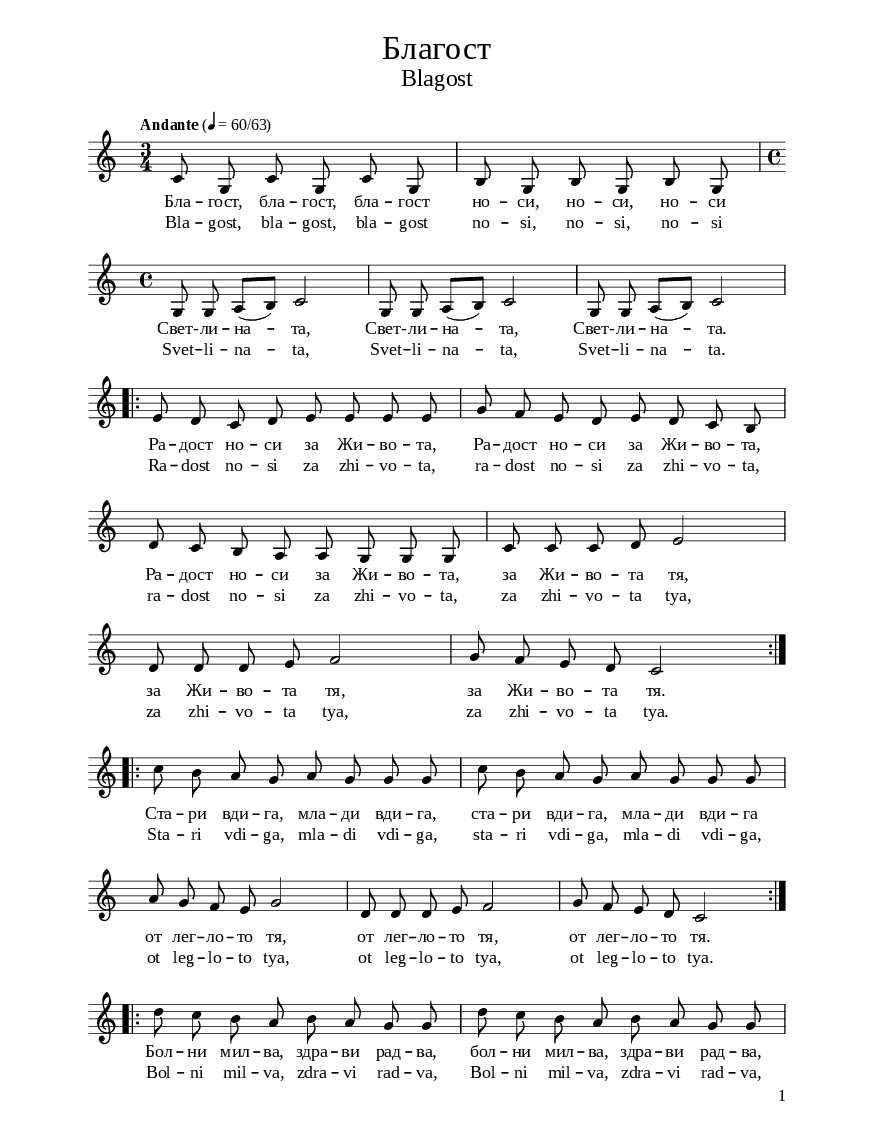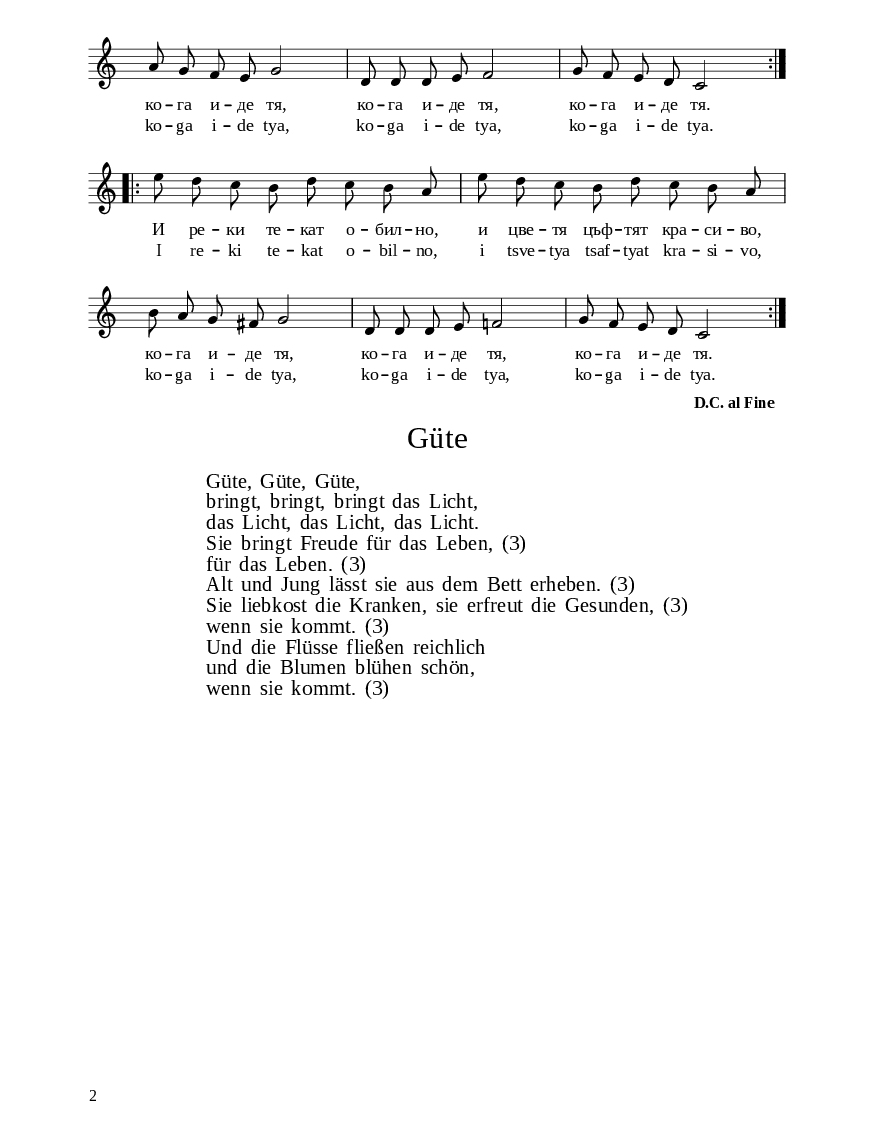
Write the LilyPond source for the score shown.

\version "2.24.0"

% include paper part and global functions
\include "include/globals.ily"

\bookpart {
  \include "include/bookpart-paper.ily"
  \score {
    \include "include/score-layout.ily"

       \new Voice \absolute {

      \clef treble
      \key c \major
      \time 3/4
      \tempoFunc "Andante" 4 "60/63"
      \autoBeamOff
      c'8 g c' g c' g | b8 g b g b g \break |

      \time 4/4  g8 g a [( b )] c'2 |g8 g a [( b )] c'2 | g8 g a [( b )] c'2 \break |

      \repeat volta 2 {
        e'8 d' c' d' e' e' e' e' | g'8 f' e' d' e' d' c' b \break |

        d'8 c' b a a g g g |c'8 c' c' d' e'2 \break |

        d'8 d' d' e' f'2 | g'8 f' e' d' c'2 \break
      }

      \repeat volta 2 {
        c''8 b' a' g' a' g' g' g' |  c''8 b' a' g' a' g' g' g' \break |

        a'8 g' f' e' g'2 | d'8 d' d' e' f'2 | g'8 f' e' d' c'2
      }  \break |

      \repeat volta 2 {
        d''8 c'' b' a' b' a' g' g' | d''8 c'' b' a' b' a' g' g' \break

        a'8 g' f' e' g'2 | d'8 d' d' e' f'2 | g'8 f' e' d' c'2
      } \break |


      \repeat volta 2 {
        e''8 d'' c'' b' d'' c'' b' a' | e''8 d'' c'' b' d'' c'' b' a' \break |

        b'8 a' g' fis' g'2 | d'8 d' d' e' f'!2 | g'8 f' e' d' c'2
      } \break | % 27
    }

    \addlyrics {
      Бла -- гост,
      бла -- гост, бла -- гост но -- си, но -- си, но --
      си "Свет-" -- ли -- на -- та, "Свет-" -- ли -- на -- та,
      "Свет-" -- ли -- на -- та. Ра -- дост но -- си за
      Жи -- во -- та, Ра -- дост но -- си за Жи -- во
      -- та, Ра -- дост но -- си за Жи -- во -- та, за
      Жи -- во -- та тя, за Жи -- во -- та тя, за Жи
      -- во -- та тя. Ста -- ри вди -- га, мла -- ди
      вди -- га, ста -- ри вди -- га, мла -- ди вди --
      га от лег -- ло -- то тя, от лег -- ло -- то
      тя, от лег -- ло -- то тя. Бол -- ни мил -- ва,
      здра -- ви рад -- ва, бол -- ни мил -- ва, здра --
      ви рад -- ва, ко -- га и -- де тя, ко -- га и
      -- де тя, ко -- га и -- де тя. И ре -- ки те
      -- кат о -- бил -- но, и цве -- тя цъф -- тят
      кра -- си -- во, ко -- га и -- де тя, ко -- га
      и -- де тя, ко -- га и -- де тя.
    }
    \addlyrics {
      Bla -- gost, bla
      -- gost, bla -- gost no -- si, no -- si, no -- si Svet -- li
      -- na -- ta, Svet -- li -- na -- ta, Svet -- li -- na -- ta.
      Ra -- dost no -- si za zhi -- vo -- ta, ra -- dost no -- si za zhi
      -- vo -- ta, ra -- dost no -- si za zhi -- vo -- ta, za zhi --
      vo -- ta tya, za zhi -- vo -- ta tya, za zhi -- vo -- ta tya.
      Sta -- ri vdi -- ga, mla -- di vdi -- ga, sta -- ri vdi -- ga,
      mla -- di vdi -- ga, ot leg -- lo -- to tya, ot leg -- lo -- to
      tya, ot leg -- lo -- to tya. Bol -- ni mil -- va, zdra -- vi
      rad -- va, Bol -- ni mil -- va, zdra -- vi rad -- va, ko -- ga
      i -- de tya, ko -- ga i -- de tya, ko -- ga i -- de tya. I re
      -- ki te -- kat o -- bil -- no, i tsve -- tya tsaf -- tyat kra --
      si -- vo, ko -- ga i -- de tya, ko -- ga i -- de tya, ko -- ga
      i -- de tya.}
    \header {
      title = \titleFunc "Благост" "Blagost"
    }

    \midi{}

  } % score
  
  \markup \dc-one "D.C. al Fine"

  
  % include foreign translation(s) of the song
  \version "2.24.0"

\markup \fill-line { \fontsize #deTitleFontSize "Güte" }
\markup \null
\markup \null
\markup \fontsize #deCoupletFontSize {
  \hspace #10
  \override #`(baseline-skip . ,deCoupletBaselineSkip)

  \column {
    \line { " "   Güte, Güte, Güte,}

    \line { " "bringt, bringt, bringt das Licht,}

    \line { " "das Licht, das Licht, das Licht. }

    \line { " "Sie bringt Freude für das Leben, (3)}

    \line { " "für das Leben. (3)}

    \line { " "Alt und Jung lässt sie aus dem Bett erheben. (3)}

    \line { " "Sie liebkost die Kranken, sie erfreut die Gesunden, (3)}

    \line { " "wenn sie kommt. (3) }

    \line { " "Und die Flüsse fließen reichlich }

    \line { " "und die Blumen blühen schön,}

    \line { " "wenn sie kommt. (3) }




  }


}


} % bookpart
